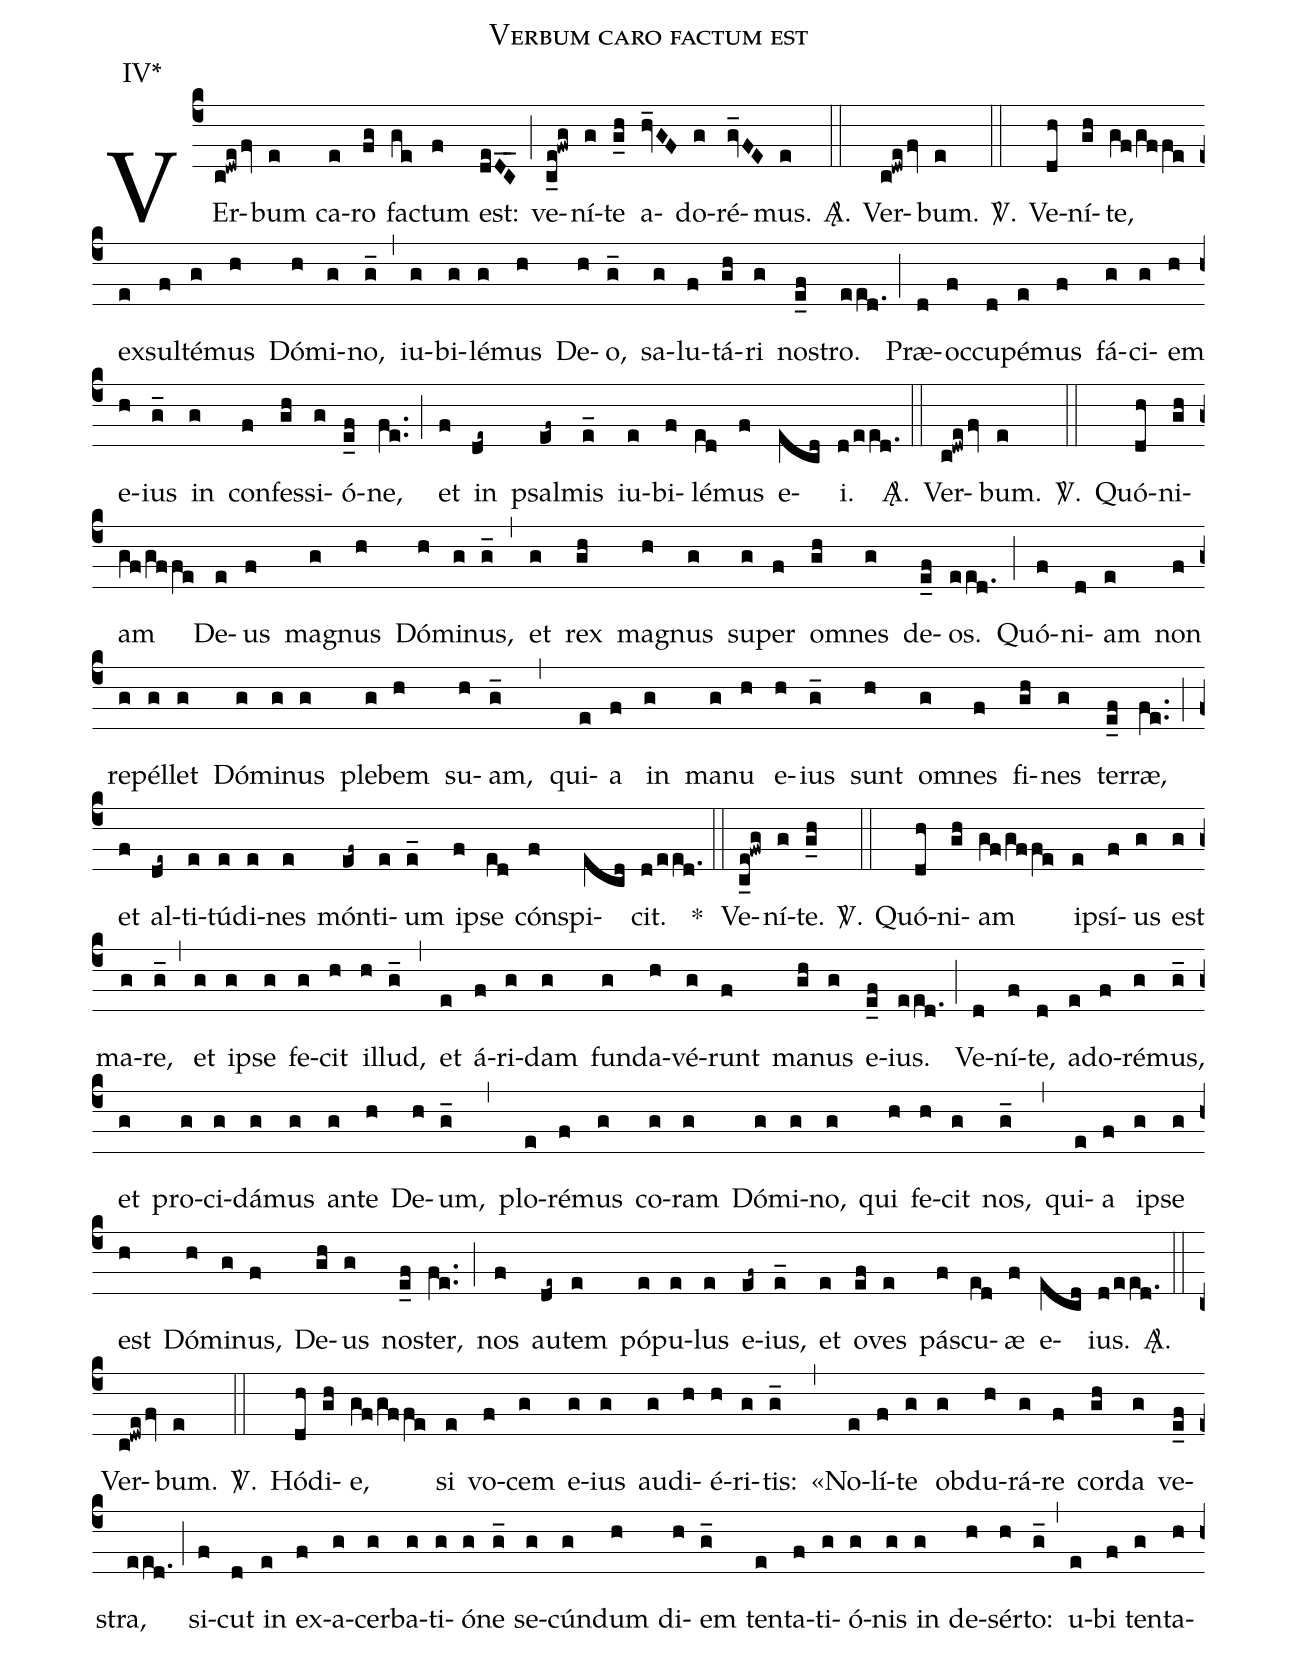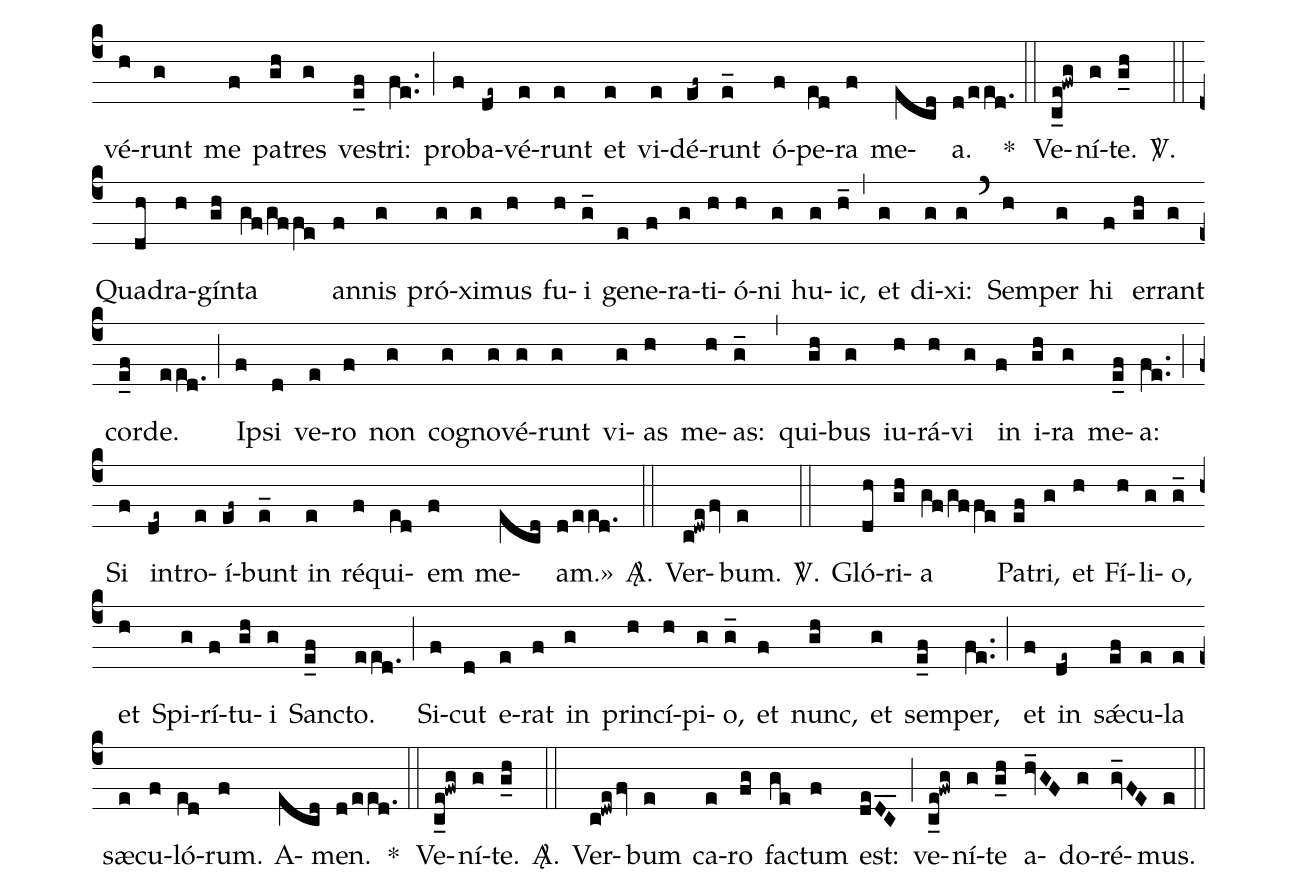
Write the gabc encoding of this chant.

name: Verbum caro factum est;
annotation: IV*;
mode: 4;
%%
(c4)
VEr(c!dwe/fv)bum(e) ca(e)ro(fg) fac(ge)tum(f) est:(deDC__) (;)
ve(c_e!fwg)ní(g)te(g_h) a(h_vGF)do(g)ré(g_vFE)mus.(e) <sp>A/</sp>.(::)

Ver(c!dwe/fv)bum.(e) <sp>V/</sp>.(::)

Ve(dh)ní(gh)te,(gf/gf/fe) ex(e)sul(f)té(g)mus(h) Dó(h)mi(g)no,(g_) (,)
iu(g)bi(g)lé(g)mus(h) De(h)o,(g_) sa(g)lu(f)tá(gh)ri(g) no(e_f)stro.(eed.) (;)
Præ(d)oc(f)cu(d)pé(e)mus(f) fá(g)ci(g)em(h) e(h)ius(g_) in(g) con(f)fes(gh)si(g)ó(e_f)ne,(fe..) (;)
et(f) in(de~) psal(ef~)mis(e_) iu(e)bi(f)lé(ed)mus(f) e(ecd)i.(d/eed.) <sp>A/</sp>.(::)

Ver(c!dwe/fv)bum.(e) <sp>V/</sp>.(::)

Quó(dh)ni(gh)am(gf/gf/fe) De(e)us(f) ma(g)gnus(h) Dó(h)mi(g)nus,(g_) (,)
et(g) rex(gh) ma(h)gnus(g) su(g)per(f) om(gh)nes(g) de(e_f)os.(eed.) (;)
Quó(f)ni(d)am(e) non(f) re(g)pél(g)let(g) Dó(g)mi(g)nus(g) ple(g)bem(h) su(h)am,(g_) (,)
qui(e)a(f) in(g) ma(g)nu(h) e(h)ius(g_) sunt(h) om(g)nes(f) fi(gh)nes(g) ter(e_f)ræ,(fe..) (;)
et(f) al(de~)ti(e)tú(e)di(e)nes(e) món(ef~)ti(e)um(e_) i(f)pse(ed) cón(f)spi(ecd)cit.(d/eed.) *(::)

Ve(c_e!fwg)ní(g)te.(g_h)  <sp>V/</sp>.(::)

Quó(dh)ni(gh)am(gf/gf/fe) i(e)psí(f)us(g) est(g) ma(g)re,(g_) (,)
et(g) i(g)pse(g) fe(g)cit(h) il(h)lud,(g_) (,)
et(e) á(f)ri(g)dam(g) fun(g)da(h)vé(g)runt(f) ma(gh)nus(g) e(e_f)ius.(eed.) (;)
Ve(d)ní(f)te,(d) ad(e)o(f)ré(g)mus,(g_) et(g) pro(g)ci(g)dá(g)mus(g) an(g)te(h) De(h)um,(g_) (,)
plo(e)ré(f)mus(g) co(g)ram(g) Dó(g)mi(g)no,(g) qui(h) fe(h)cit(g) nos,(g_) (,)
qui(e)a(f) i(g)pse(g) est(h) Dó(h)mi(g)nus,(f) De(gh)us(g) no(e_f)ster,(fe..) (;)
nos(f) au(de~)tem(e) pó(e)pu(e)lus(e) e(ef~)ius,(e_) et(e) o(ef)ves(e) pá(f)scu(ed)æ(f) e(ecd)ius.(d/eed.) <sp>A/</sp>.(::)

Ver(c!dwe/fv)bum.(e) <sp>V/</sp>.(::)

Hó(dh)di(gh)e,(gf/gf/fe) si(e) vo(f)cem(g) e(g)ius(g) au(g)di(h)é(h)ri(g)tis:(g_) (,)
«No(e)lí(f)te(g) ob(g)du(h)rá(g)re(f) cor(gh)da(g) ve(e_f)stra,(eed.) (;)
si(f)cut(d) in(e) ex(f)a(g)cer(g)ba(g)ti(g)ó(g)ne(g_) se(g)cún(g)dum(h) di(h)em(g_) ten(e)ta(f)ti(g)ó(g)nis(g) in(g) de(h)sér(h)to:(g_) (,)
u(e)bi(f) ten(g)ta(h)vé(h)runt(g) me(f) pa(gh)tres(g) ve(e_f)stri:(fe..) (;)
pro(f)ba(de~)vé(e)runt(e) et(e) vi(e)dé(ef~)runt(e_) ó(f)pe(ed)ra(f) me(ecd)a.(d/eed.) *(::)

Ve(c_e!fwg)ní(g)te.(g_h)  <sp>V/</sp>.(::)

Qua(dh)dra(h)gín(gh)ta(gf/gf/fe) an(f)nis(g) pró(g)xi(g)mus(h) fu(h)i(g_) ge(e)ne(f)ra(g)ti(h)ó(h)ni(g) hu(g)ic,(h_) (,)
et(g) di(g)xi:(g) (`)
Sem(h)per(g) hi(f) er(gh)rant(g) cor(e_f)de.(eed.) (;)
I(f)psi(d) ve(e)ro(f) non(g) co(g)gno(g)vé(g)runt(g) vi(g)as(h) me(h)as:(g_) (,)
qui(gh)bus(g) iu(h)rá(h)vi(g) in(f) i(gh)ra(g) me(e_f)a:(fe..) (;)
Si(f) in(de~)tro(e)í(ef~)bunt(e_) in(e) ré(f)qui(ed)em(f) me(ecd)am.»(d/eed.) <sp>A/</sp>.(::)

Ver(c!dwe/fv)bum.(e) <sp>V/</sp>.(::)

Gló(dh)ri(gh)a(gf/gf/fe) Pa(ef)tri,(g) et(h) Fí(h)li(g)o,(g_) et(h) Spi(g)rí(f)tu(gh)i(g) San(e_f)cto.(eed.) (;)
Si(f)cut(d) e(e)rat(f) in(g) prin(h)cí(h)pi(g)o,(g_) et(f) nunc,(gh) et(g) sem(e_f)per,(fe..) (;)
et(f) in(de~) s{ǽ}(ef)cu(e)la(e) sæ(e)cu(f)ló(ed)rum.(f) A(ecd)men.(d/eed.) *(::)

Ve(c_e!fwg)ní(g)te.(g_h)  <sp>A/</sp>.(::)

Ver(c!dwe/fv)bum(e) ca(e)ro(fg) fac(ge)tum(f) est:(deDC__) (;)
ve(c_e!fwg)ní(g)te(g_h) a(h_vGF)do(g)ré(g_vFE)mus.(e) (::)
